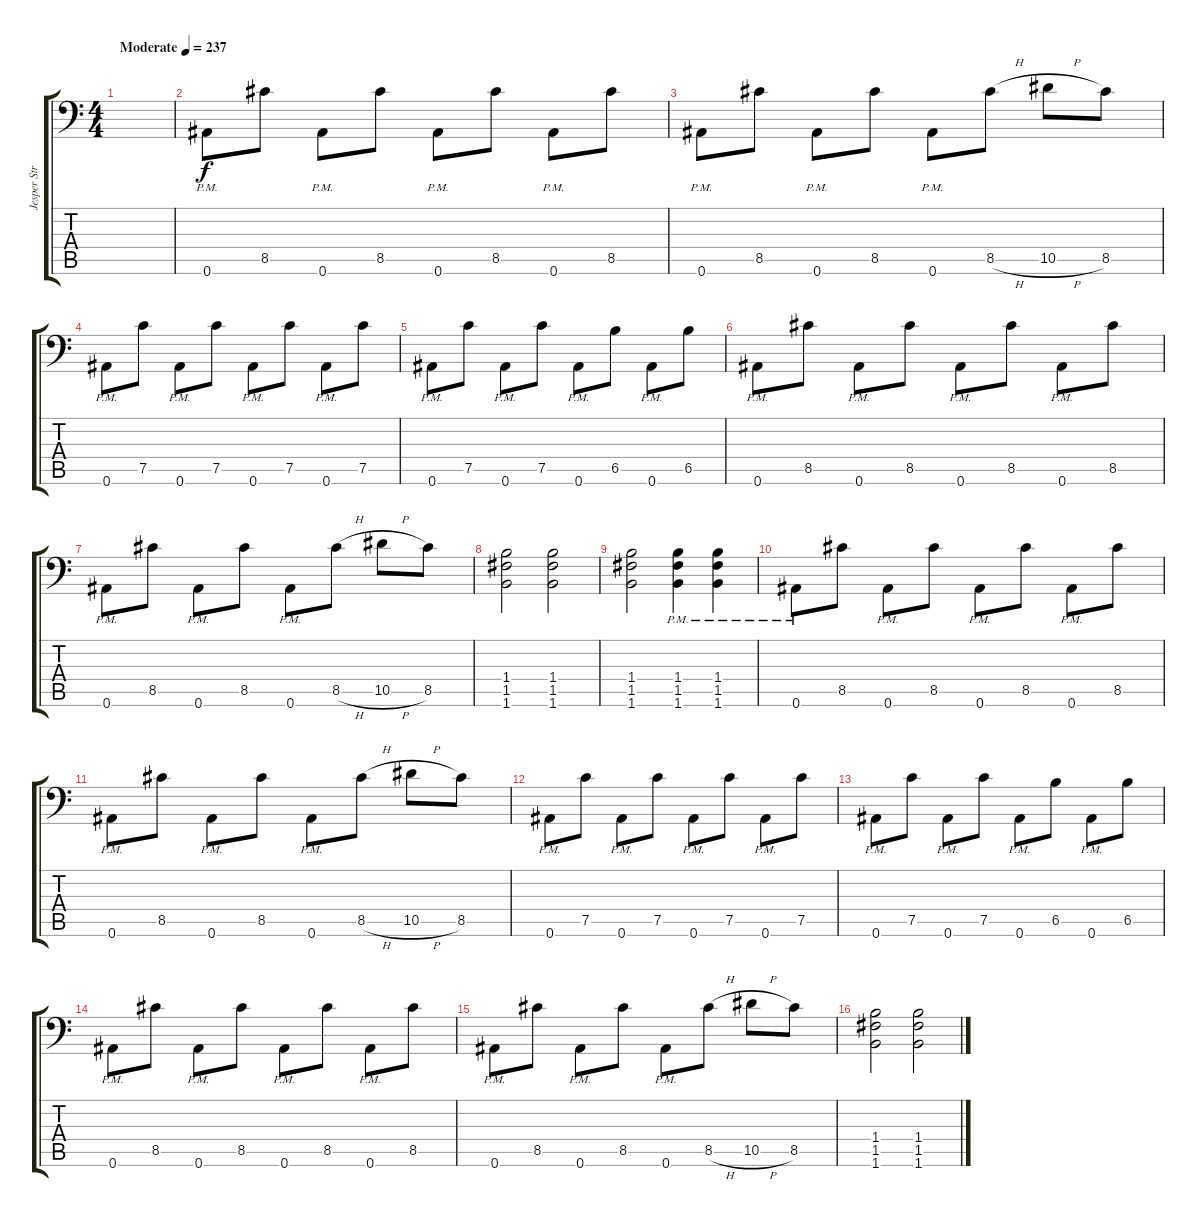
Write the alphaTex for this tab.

\track ("Jesper Strömblad" "Jesper Str") {instrument distortionguitar}
\staff {score tabs}
\tuning (C4 G3 Eb3 Bb2 F2 Bb1) {hide}
\ts (4 4)
\tempo (237 "Moderate")
\clef f4
\ks c
|
0.6{pm}.8 8.5.8 0.6{pm}.8 8.5.8 0.6{pm}.8 8.5.8 0.6{pm}.8 8.5.8 |
0.6{pm}.8 8.5.8 0.6{pm}.8 8.5.8 0.6{pm}.8 8.5{h}.8 10.5{h}.8 8.5.8 |
0.6{pm}.8 7.5.8 0.6{pm}.8 7.5.8 0.6{pm}.8 7.5.8 0.6{pm}.8 7.5.8 |
0.6{pm}.8 7.5.8 0.6{pm}.8 7.5.8 0.6{pm}.8 6.5.8 0.6{pm}.8 6.5.8 |
0.6{pm}.8 8.5.8 0.6{pm}.8 8.5.8 0.6{pm}.8 8.5.8 0.6{pm}.8 8.5.8 |
0.6{pm}.8 8.5.8 0.6{pm}.8 8.5.8 0.6{pm}.8 8.5{h}.8 10.5{h}.8 8.5.8 |
(1.4 1.5 1.6).2 (1.4 1.5 1.6).2 |
(1.4 1.5 1.6).2 (1.4{pm} 1.5{pm} 1.6{pm}).4 (1.4{pm} 1.5{pm} 1.6{pm}).4 |
0.6{pm}.8 8.5.8 0.6{pm}.8 8.5.8 0.6{pm}.8 8.5.8 0.6{pm}.8 8.5.8 |
0.6{pm}.8 8.5.8 0.6{pm}.8 8.5.8 0.6{pm}.8 8.5{h}.8 10.5{h}.8 8.5.8 |
0.6{pm}.8 7.5.8 0.6{pm}.8 7.5.8 0.6{pm}.8 7.5.8 0.6{pm}.8 7.5.8 |
0.6{pm}.8 7.5.8 0.6{pm}.8 7.5.8 0.6{pm}.8 6.5.8 0.6{pm}.8 6.5.8 |
0.6{pm}.8 8.5.8 0.6{pm}.8 8.5.8 0.6{pm}.8 8.5.8 0.6{pm}.8 8.5.8 |
0.6{pm}.8 8.5.8 0.6{pm}.8 8.5.8 0.6{pm}.8 8.5{h}.8 10.5{h}.8 8.5.8 |
(1.4 1.5 1.6).2 (1.4 1.5 1.6).2
